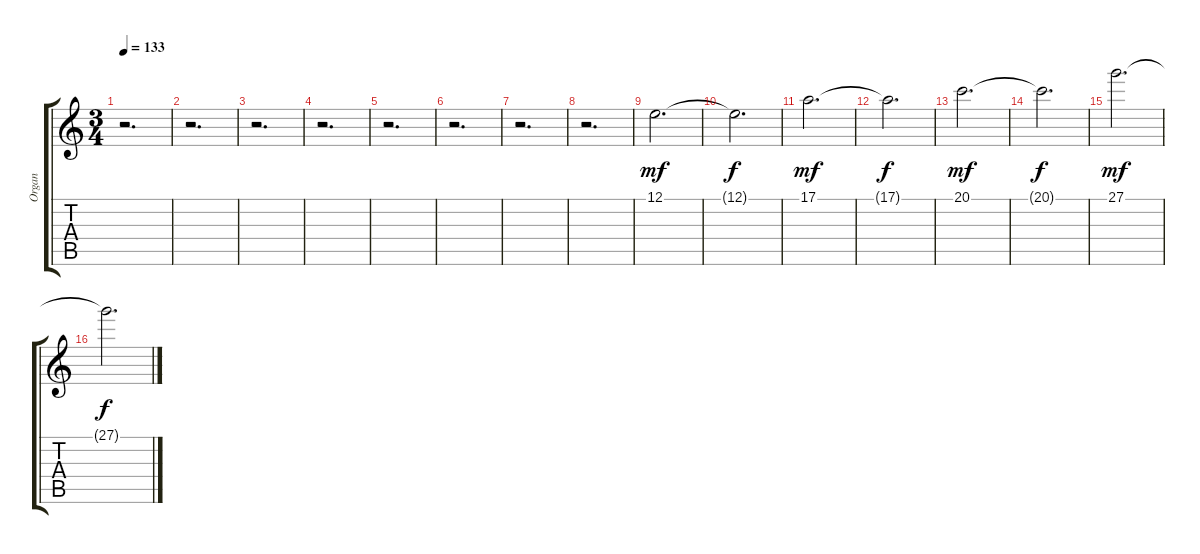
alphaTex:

\track ("Organ" "Organ") {instrument drawbarorgan}
\staff {score tabs}
\tuning (E4 B3 G3 D3 A2 E2) {hide}
\ts (3 4)
\tempo 133
\clef g2
\ks c
r.2{d dy mf} |
r.2{d} |
r.2{d} |
r.2{d} |
r.2{d} |
r.2{d} |
r.2{d} |
r.2{d} |
12.1.2{d} |
12.1{t}.2{d dy f} |
17.1.2{d dy mf} |
17.1{t}.2{d dy f} |
20.1.2{d dy mf} |
20.1{t}.2{d dy f} |
27.1.2{d dy mf} |
27.1{t}.2{d dy f}
